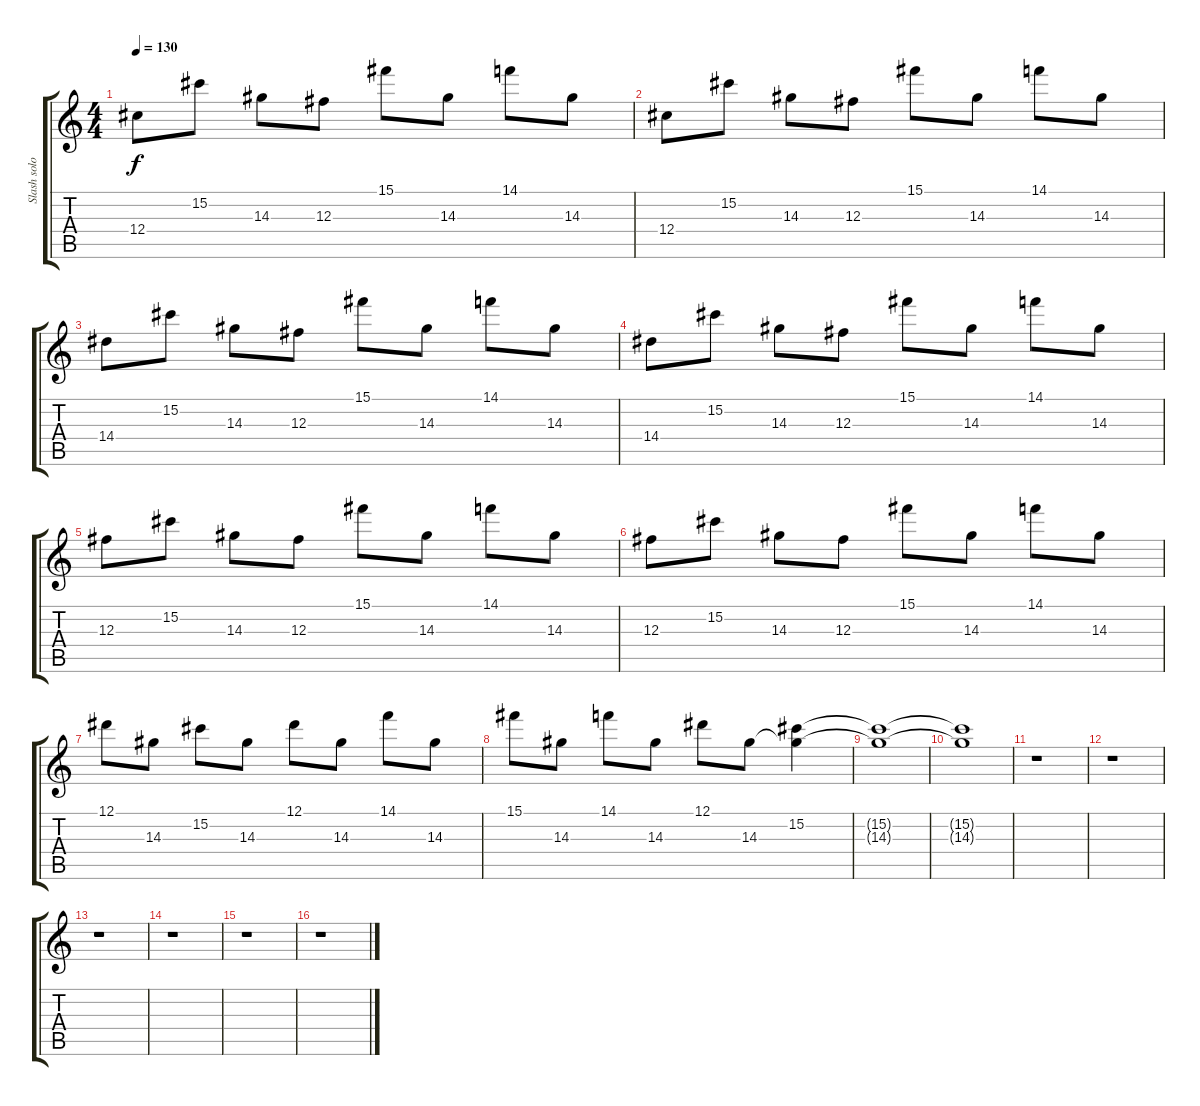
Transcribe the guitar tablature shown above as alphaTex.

\track ("Slash solo" "Slash solo") {instrument overdrivenguitar}
\staff {score tabs}
\tuning (Eb4 Bb3 Gb3 Db3 Ab2 Eb2) {hide}
\ts (4 4)
\tempo 130
\clef g2
\ks c
12.4.8{dy f} 15.2.8 14.3.8 12.3.8 15.1.8 14.3.8 14.1.8 14.3.8 |
12.4.8 15.2.8 14.3.8 12.3.8 15.1.8 14.3.8 14.1.8 14.3.8 |
14.4.8 15.2.8 14.3.8 12.3.8 15.1.8 14.3.8 14.1.8 14.3.8 |
14.4.8 15.2.8 14.3.8 12.3.8 15.1.8 14.3.8 14.1.8 14.3.8 |
12.3.8 15.2.8 14.3.8 12.3.8 15.1.8 14.3.8 14.1.8 14.3.8 |
12.3.8 15.2.8 14.3.8 12.3.8 15.1.8 14.3.8 14.1.8 14.3.8 |
12.1.8 14.3.8 15.2.8 14.3.8 12.1.8 14.3.8 14.1.8 14.3.8 |
15.1.8 14.3.8 14.1.8 14.3.8 12.1.8 14.3.8 (15.2 14.3{t}).4 |
(15.2{t} 14.3{t}).1 |
(15.2{t} 14.3{t}).1 |
r.1 |
r.1 |
r.1 |
r.1 |
r.1 |
r.1
